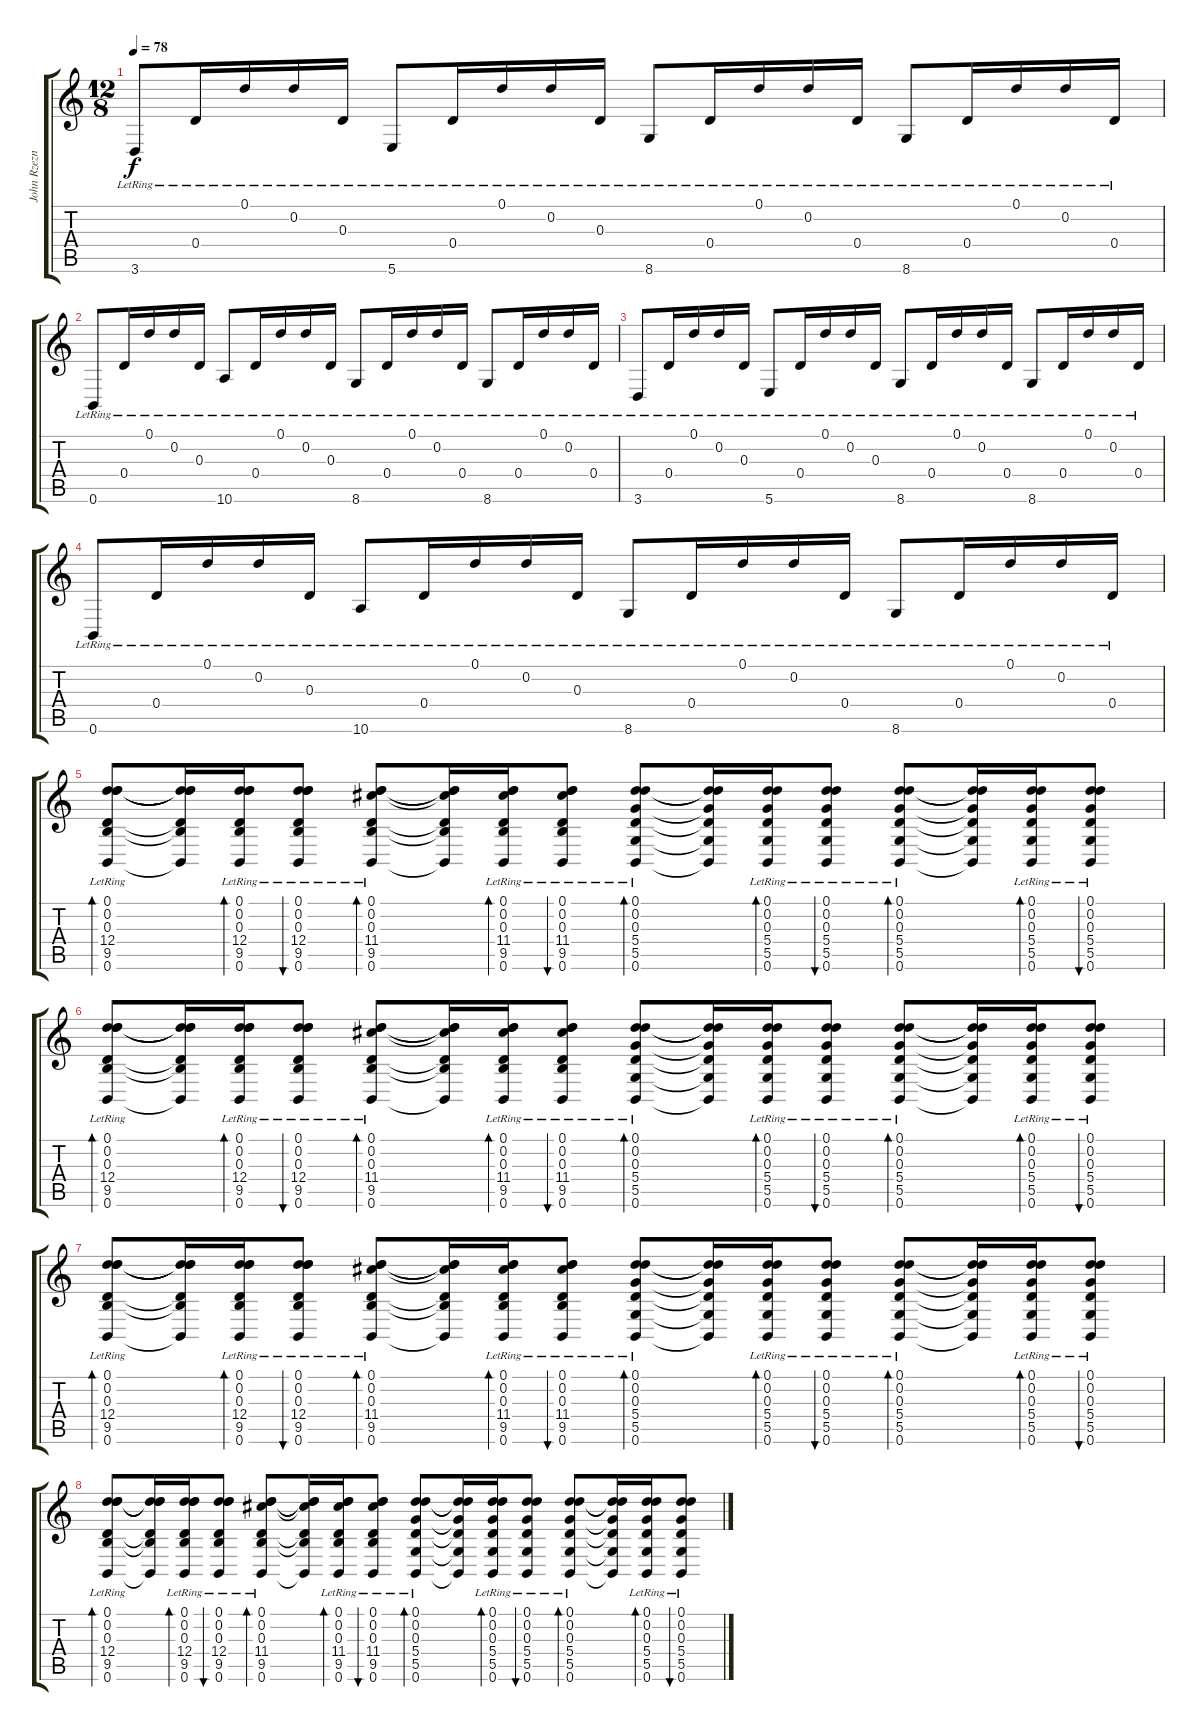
\track ("John Rzeznik (Acoustic Guitar)" "John Rzezn") {instrument acousticguitarsteel}
\staff {score tabs}
\tuning (D4 D4 D3 D3 D2 B1) {hide}
\ts (12 8)
\tempo 78
\clef g2
\ks c
3.6{lr}.8{dy f} 0.4{lr}.16 0.1{lr}.16 0.2{lr}.16 0.3{lr}.16 5.6{lr}.8 0.4{lr}.16 0.1{lr}.16 0.2{lr}.16 0.3{lr}.16 8.6{lr}.8 0.4{lr}.16 0.1{lr}.16 0.2{lr}.16 0.4{lr}.16 8.6{lr}.8 0.4{lr}.16 0.1{lr}.16 0.2{lr}.16 0.4{lr}.16 |
0.6{lr}.8 0.4{lr}.16 0.1{lr}.16 0.2{lr}.16 0.3{lr}.16 10.6{lr}.8 0.4{lr}.16 0.1{lr}.16 0.2{lr}.16 0.3{lr}.16 8.6{lr}.8 0.4{lr}.16 0.1{lr}.16 0.2{lr}.16 0.4{lr}.16 8.6{lr}.8 0.4{lr}.16 0.1{lr}.16 0.2{lr}.16 0.4{lr}.16 |
3.6{lr}.8 0.4{lr}.16 0.1{lr}.16 0.2{lr}.16 0.3{lr}.16 5.6{lr}.8 0.4{lr}.16 0.1{lr}.16 0.2{lr}.16 0.3{lr}.16 8.6{lr}.8 0.4{lr}.16 0.1{lr}.16 0.2{lr}.16 0.4{lr}.16 8.6{lr}.8 0.4{lr}.16 0.1{lr}.16 0.2{lr}.16 0.4{lr}.16 |
0.6{lr}.8 0.4{lr}.16 0.1{lr}.16 0.2{lr}.16 0.3{lr}.16 10.6{lr}.8 0.4{lr}.16 0.1{lr}.16 0.2{lr}.16 0.3{lr}.16 8.6{lr}.8 0.4{lr}.16 0.1{lr}.16 0.2{lr}.16 0.4{lr}.16 8.6{lr}.8 0.4{lr}.16 0.1{lr}.16 0.2{lr}.16 0.4{lr}.16 |
(0.1{lr} 0.2{lr} 0.3{lr} 12.4{lr} 9.5{lr} 0.6{lr}).8{bd 30} (0.1{t} 0.2{t} 0.3{t} 12.4{t} 9.5{t} 0.6{t}).16 (0.1{lr} 0.2{lr} 0.3{lr} 12.4{lr} 9.5{lr} 0.6{lr}).16{bd 30} (0.1{lr} 0.2{lr} 0.3{lr} 12.4{lr} 9.5{lr} 0.6{lr}).8{bu 30} (0.1{lr} 0.2{lr} 0.3{lr} 11.4{lr} 9.5{lr} 0.6{lr}).8{bd 30} (0.1{t} 0.2{t} 0.3{t} 11.4{t} 9.5{t} 0.6{t}).16 (0.1{lr} 0.2{lr} 0.3{lr} 11.4{lr} 9.5{lr} 0.6{lr}).16{bd 30} (0.1{lr} 0.2{lr} 0.3{lr} 11.4{lr} 9.5{lr} 0.6{lr}).8{bu 30} (0.1{lr} 0.2{lr} 0.3{lr} 5.4{lr} 5.5{lr} 0.6{lr}).8{bd 30} (0.1{t} 0.2{t} 0.3{t} 5.4{t} 5.5{t} 0.6{t}).16 (0.1{lr} 0.2{lr} 0.3{lr} 5.4{lr} 5.5{lr} 0.6{lr}).16{bd 30} (0.1{lr} 0.2{lr} 0.3{lr} 5.4{lr} 5.5{lr} 0.6{lr}).8{bu 30} (0.1{lr} 0.2{lr} 0.3{lr} 5.4{lr} 5.5{lr} 0.6{lr}).8{bd 30} (0.1{t} 0.2{t} 0.3{t} 5.4{t} 5.5{t} 0.6{t}).16 (0.1{lr} 0.2{lr} 0.3{lr} 5.4{lr} 5.5{lr} 0.6{lr}).16{bd 30} (0.1{lr} 0.2{lr} 0.3{lr} 5.4{lr} 5.5{lr} 0.6{lr}).8{bu 30} |
(0.1{lr} 0.2{lr} 0.3{lr} 12.4{lr} 9.5{lr} 0.6{lr}).8{bd 30} (0.1{t} 0.2{t} 0.3{t} 12.4{t} 9.5{t} 0.6{t}).16 (0.1{lr} 0.2{lr} 0.3{lr} 12.4{lr} 9.5{lr} 0.6{lr}).16{bd 30} (0.1{lr} 0.2{lr} 0.3{lr} 12.4{lr} 9.5{lr} 0.6{lr}).8{bu 30} (0.1{lr} 0.2{lr} 0.3{lr} 11.4{lr} 9.5{lr} 0.6{lr}).8{bd 30} (0.1{t} 0.2{t} 0.3{t} 11.4{t} 9.5{t} 0.6{t}).16 (0.1{lr} 0.2{lr} 0.3{lr} 11.4{lr} 9.5{lr} 0.6{lr}).16{bd 30} (0.1{lr} 0.2{lr} 0.3{lr} 11.4{lr} 9.5{lr} 0.6{lr}).8{bu 30} (0.1{lr} 0.2{lr} 0.3{lr} 5.4{lr} 5.5{lr} 0.6{lr}).8{bd 30} (0.1{t} 0.2{t} 0.3{t} 5.4{t} 5.5{t} 0.6{t}).16 (0.1{lr} 0.2{lr} 0.3{lr} 5.4{lr} 5.5{lr} 0.6{lr}).16{bd 30} (0.1{lr} 0.2{lr} 0.3{lr} 5.4{lr} 5.5{lr} 0.6{lr}).8{bu 30} (0.1{lr} 0.2{lr} 0.3{lr} 5.4{lr} 5.5{lr} 0.6{lr}).8{bd 30} (0.1{t} 0.2{t} 0.3{t} 5.4{t} 5.5{t} 0.6{t}).16 (0.1{lr} 0.2{lr} 0.3{lr} 5.4{lr} 5.5{lr} 0.6{lr}).16{bd 30} (0.1{lr} 0.2{lr} 0.3{lr} 5.4{lr} 5.5{lr} 0.6{lr}).8{bu 30} |
(0.1{lr} 0.2{lr} 0.3{lr} 12.4{lr} 9.5{lr} 0.6{lr}).8{bd 30} (0.1{t} 0.2{t} 0.3{t} 12.4{t} 9.5{t} 0.6{t}).16 (0.1{lr} 0.2{lr} 0.3{lr} 12.4{lr} 9.5{lr} 0.6{lr}).16{bd 30} (0.1{lr} 0.2{lr} 0.3{lr} 12.4{lr} 9.5{lr} 0.6{lr}).8{bu 30} (0.1{lr} 0.2{lr} 0.3{lr} 11.4{lr} 9.5{lr} 0.6{lr}).8{bd 30} (0.1{t} 0.2{t} 0.3{t} 11.4{t} 9.5{t} 0.6{t}).16 (0.1{lr} 0.2{lr} 0.3{lr} 11.4{lr} 9.5{lr} 0.6{lr}).16{bd 30} (0.1{lr} 0.2{lr} 0.3{lr} 11.4{lr} 9.5{lr} 0.6{lr}).8{bu 30} (0.1{lr} 0.2{lr} 0.3{lr} 5.4{lr} 5.5{lr} 0.6{lr}).8{bd 30} (0.1{t} 0.2{t} 0.3{t} 5.4{t} 5.5{t} 0.6{t}).16 (0.1{lr} 0.2{lr} 0.3{lr} 5.4{lr} 5.5{lr} 0.6{lr}).16{bd 30} (0.1{lr} 0.2{lr} 0.3{lr} 5.4{lr} 5.5{lr} 0.6{lr}).8{bu 30} (0.1{lr} 0.2{lr} 0.3{lr} 5.4{lr} 5.5{lr} 0.6{lr}).8{bd 30} (0.1{t} 0.2{t} 0.3{t} 5.4{t} 5.5{t} 0.6{t}).16 (0.1{lr} 0.2{lr} 0.3{lr} 5.4{lr} 5.5{lr} 0.6{lr}).16{bd 30} (0.1{lr} 0.2{lr} 0.3{lr} 5.4{lr} 5.5{lr} 0.6{lr}).8{bu 30} |
(0.1{lr} 0.2{lr} 0.3{lr} 12.4{lr} 9.5{lr} 0.6{lr}).8{bd 30} (0.1{t} 0.2{t} 0.3{t} 12.4{t} 9.5{t} 0.6{t}).16 (0.1{lr} 0.2{lr} 0.3{lr} 12.4{lr} 9.5{lr} 0.6{lr}).16{bd 30} (0.1{lr} 0.2{lr} 0.3{lr} 12.4{lr} 9.5{lr} 0.6{lr}).8{bu 30} (0.1{lr} 0.2{lr} 0.3{lr} 11.4{lr} 9.5{lr} 0.6{lr}).8{bd 30} (0.1{t} 0.2{t} 0.3{t} 11.4{t} 9.5{t} 0.6{t}).16 (0.1{lr} 0.2{lr} 0.3{lr} 11.4{lr} 9.5{lr} 0.6{lr}).16{bd 30} (0.1{lr} 0.2{lr} 0.3{lr} 11.4{lr} 9.5{lr} 0.6{lr}).8{bu 30} (0.1{lr} 0.2{lr} 0.3{lr} 5.4{lr} 5.5{lr} 0.6{lr}).8{bd 30} (0.1{t} 0.2{t} 0.3{t} 5.4{t} 5.5{t} 0.6{t}).16 (0.1{lr} 0.2{lr} 0.3{lr} 5.4{lr} 5.5{lr} 0.6{lr}).16{bd 30} (0.1{lr} 0.2{lr} 0.3{lr} 5.4{lr} 5.5{lr} 0.6{lr}).8{bu 30} (0.1{lr} 0.2{lr} 0.3{lr} 5.4{lr} 5.5{lr} 0.6{lr}).8{bd 30} (0.1{t} 0.2{t} 0.3{t} 5.4{t} 5.5{t} 0.6{t}).16 (0.1{lr} 0.2{lr} 0.3{lr} 5.4{lr} 5.5{lr} 0.6{lr}).16{bd 30} (0.1{lr} 0.2{lr} 0.3{lr} 5.4{lr} 5.5{lr} 0.6{lr}).8{bu 30}
